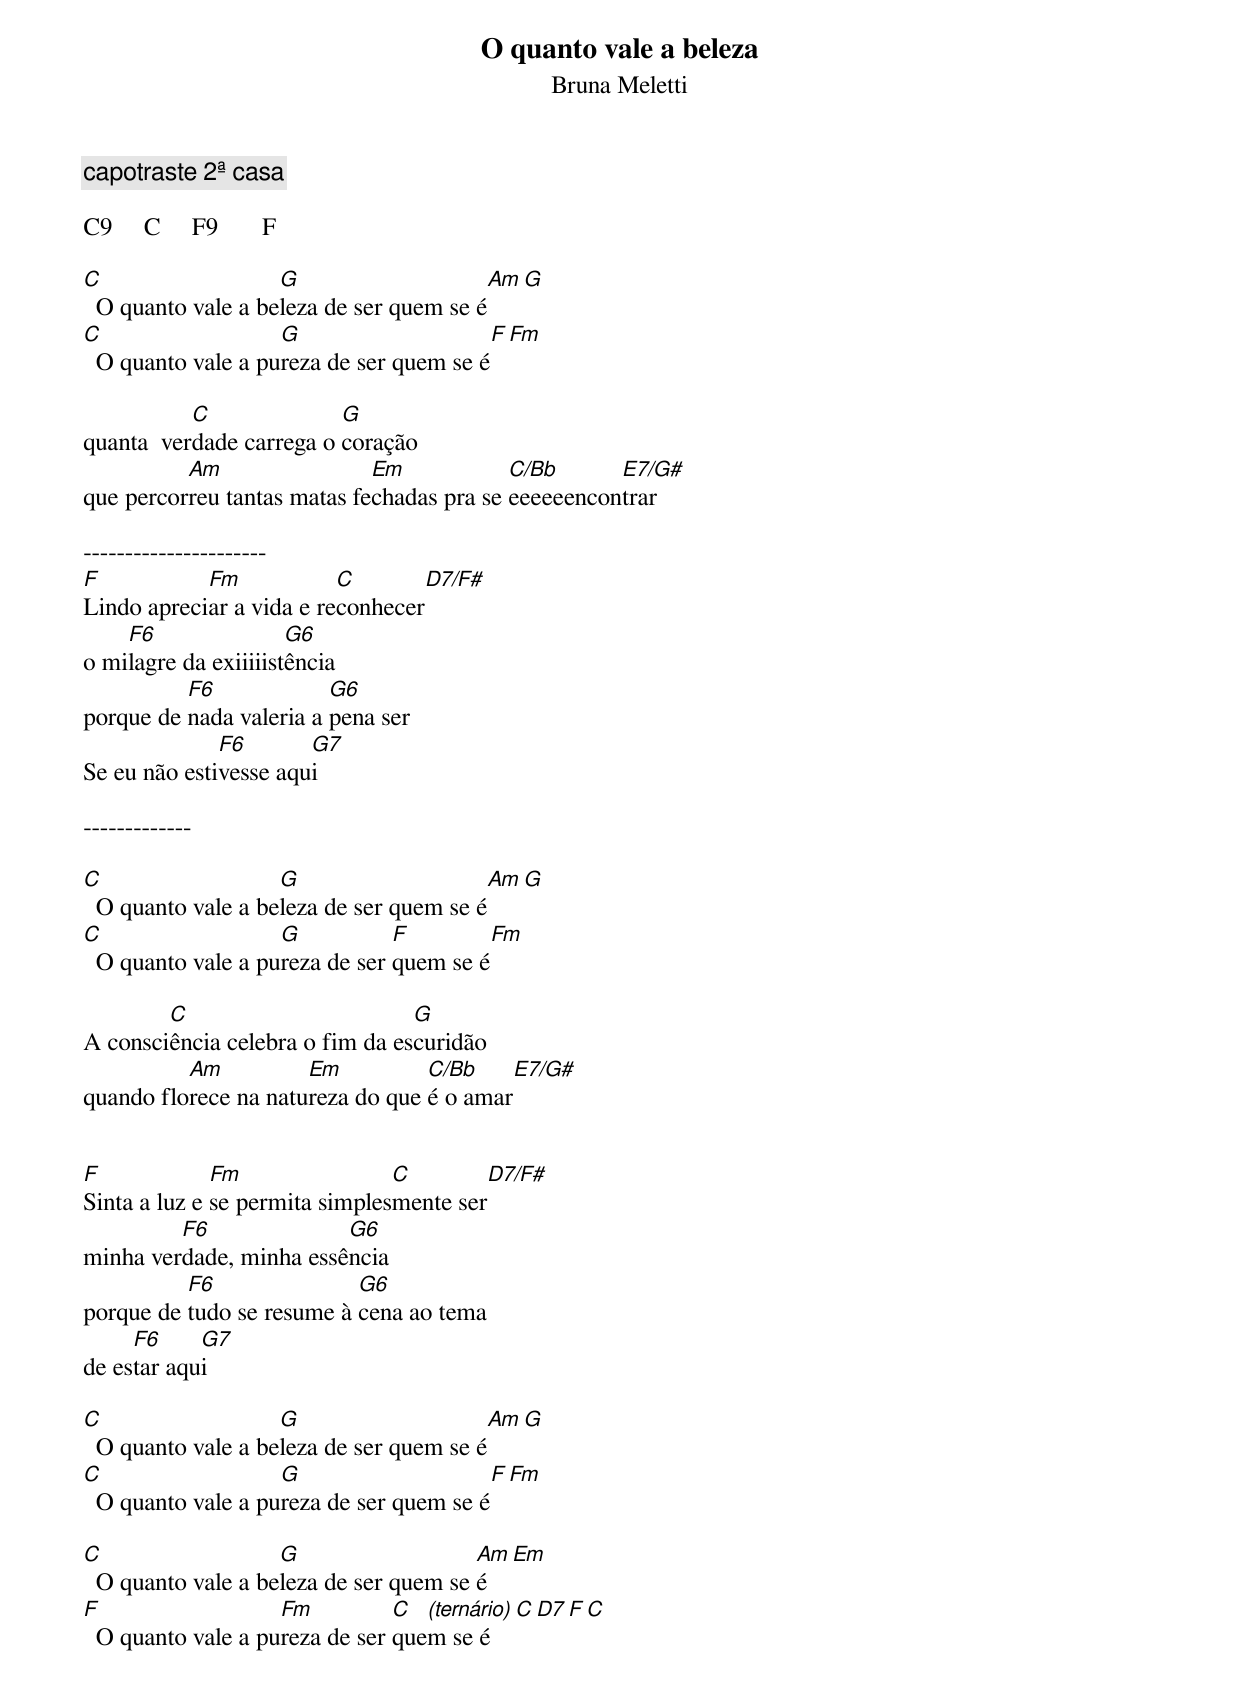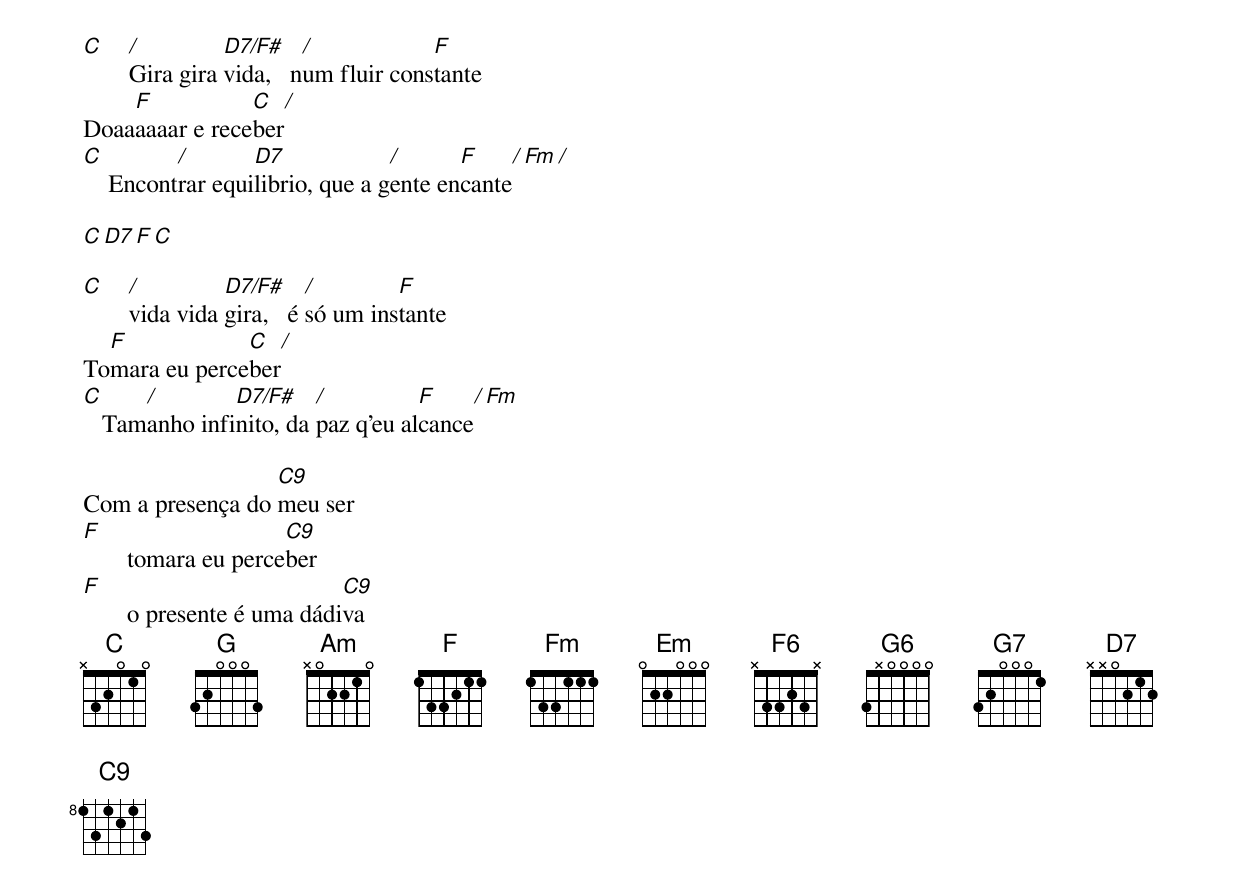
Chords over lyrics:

O quanto vale a beleza
Bruna Meletti

capotraste 2ª casa

C9     C     F9       F

C                   G                     Am       G
  O quanto vale a beleza de ser quem se é
C                   G                     F        Fm
  O quanto vale a pureza de ser quem se é

           C              G
quanta  verdade carrega o coração
          Am                 Em            C/Bb      E7/G#
que percorreu tantas matas fechadas pra se eeeeeencontrar

----------------------
F           Fm            C       D7/F#
Lindo apreciar a vida e reconhecer
    F6                G6
o milagre da exiiiiistência
          F6             G6
porque de nada valeria a pena ser
              F6       G7
Se eu não estivesse aqui

-------------

C                   G                     Am       G
  O quanto vale a beleza de ser quem se é
C                   G           F        Fm
  O quanto vale a pureza de ser quem se é

        C                        G
A consciência celebra o fim da escuridão
          Am          Em          C/Bb    E7/G#
quando florece na natureza do que é o amar


F             Fm                C        D7/F#
Sinta a luz e se permita simplesmente ser
         F6              G6
minha verdade, minha essência
          F6               G6
porque de tudo se resume à cena ao tema
     F6     G7
de estar aqui

C                   G                     Am       G
  O quanto vale a beleza de ser quem se é
C                   G                     F        Fm
  O quanto vale a pureza de ser quem se é

C                   G                   Am      Em
  O quanto vale a beleza de ser quem se é
F                   Fm          C  (ternário) C  D7   F   C
  O quanto vale a pureza de ser quem se é

C   /         D7/F#    /            F
    Gira gira vida,   num fluir constante
    F           C      /
Doaaaaaar e receber
C         /       D7             /      F      /    Fm   /
    Encontrar equilibrio, que a gente encante

C   D7   F   C

C   /         D7/F#     /        F
    vida vida gira,   é só um instante
  F            C    /
Tomara eu perceber
C     /        D7/F#    /          F    /    Fm
   Tamanho infinito, da paz q’eu alcance

                  C9
Com a presença do meu ser
F                     C9
       tomara eu perceber
F                           C9
       o presente é uma dádiva
